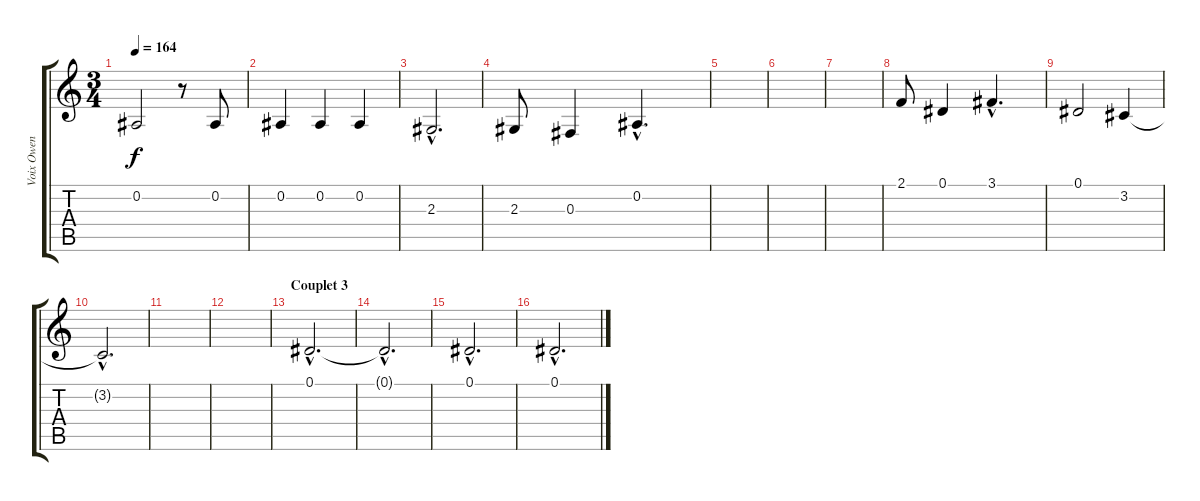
\track ("Voix Owen" "Voix Owen") {instrument lead8bassandlead}
\staff {score tabs}
\tuning (Eb4 Bb3 Gb3 Db3 Ab2 Eb2) {hide}
\ts (3 4)
\tempo 164
\clef g2
\ks c
0.2.2{dy f} r.8 0.2.8 |
0.2.4 0.2.4 0.2.4 |
2.3{hac}.2{d} |
2.3.8 0.3.4 0.2{hac}.4{d} |
|
|
|
2.1.8 0.1.4 3.1{hac}.4{d} |
0.1.2 3.2.4 |
3.2{hac t}.2{d} |
|
|
\section ("" "Couplet 3")
0.1{hac}.2{d} |
0.1{hac t}.2{d} |
0.1{hac}.2{d} |
0.1{hac}.2{d}
